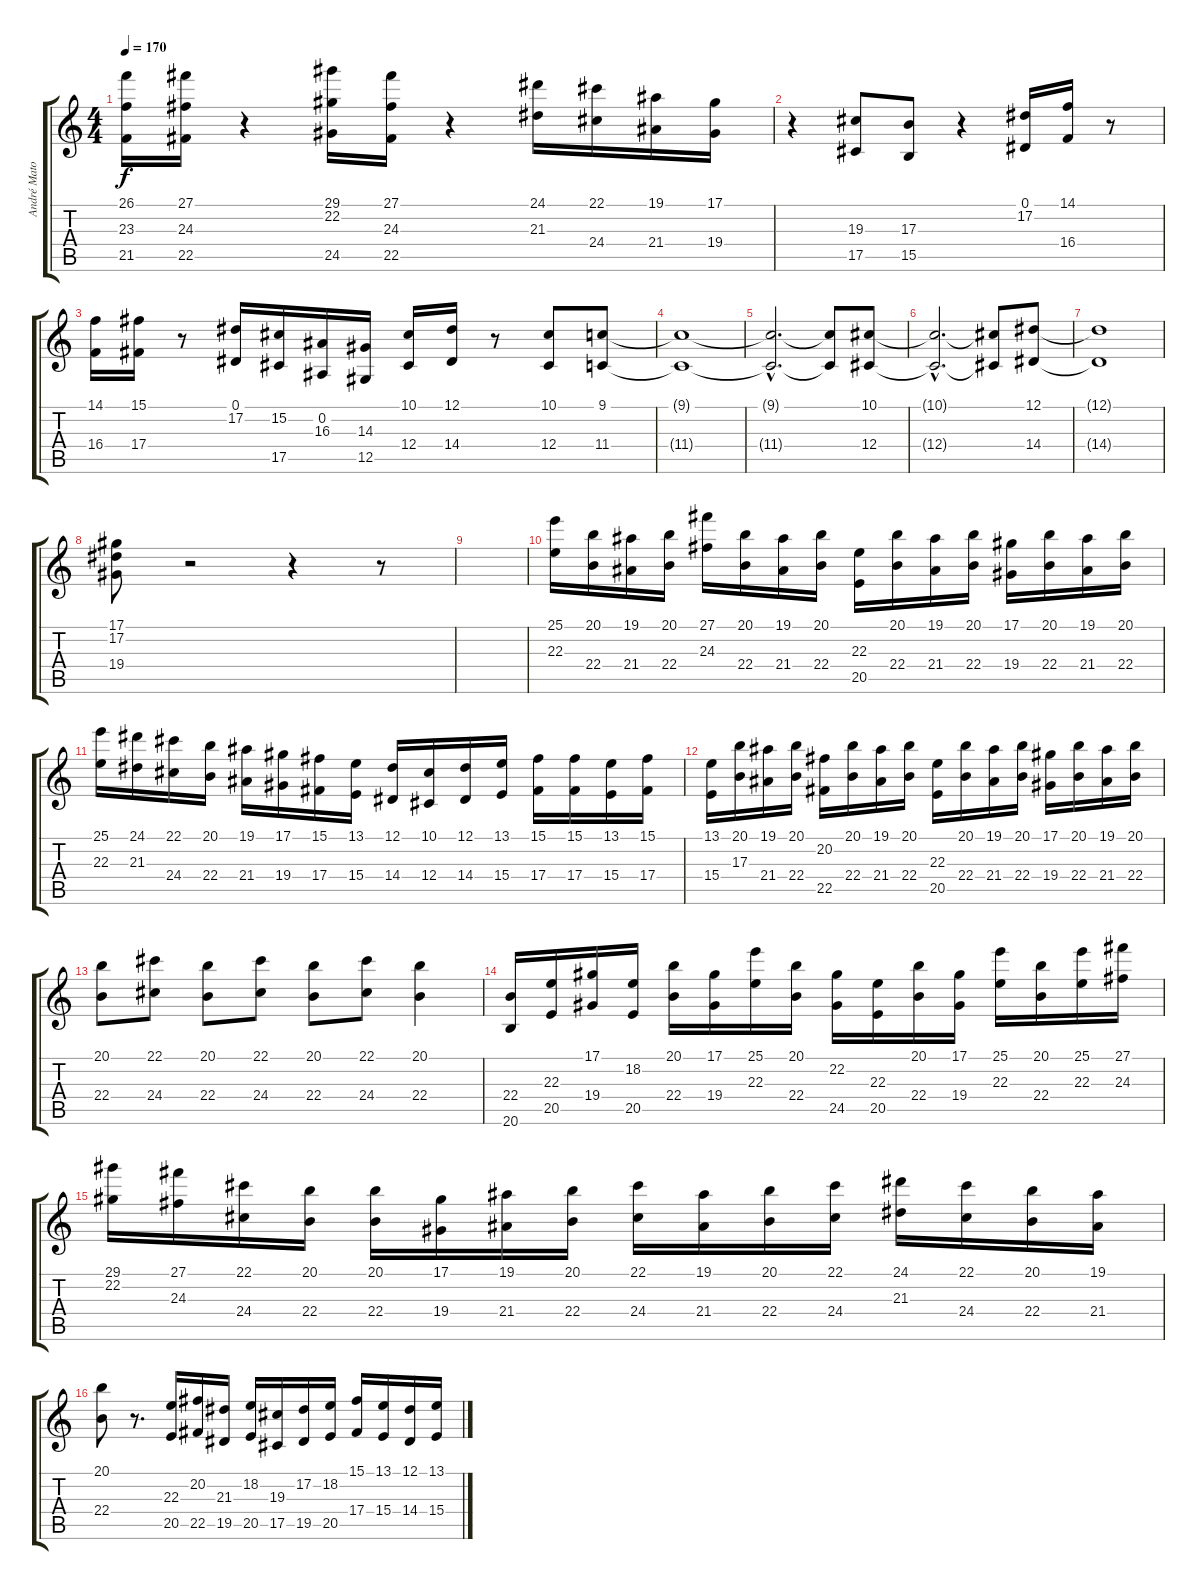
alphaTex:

\track ("André Matos (Teclado)" "André Mato") {instrument stringensemble1}
\staff {score tabs}
\tuning (Eb4 Bb3 Gb3 Db3 Ab2 Eb2) {hide}
\ts (4 4)
\tempo 170
\clef g2
\ks c
(26.1 23.3 21.5).16{dy f} (27.1 24.3 22.5).16 r.4 (29.1 22.2 24.5).16 (27.1 24.3 22.5).16 r.4 (24.1 21.3).16 (22.1 24.4).16 (19.1 21.4).16 (17.1 19.4).16 |
r.4 (19.3 17.5).8 (17.3 15.5).8 r.4 (0.1 17.2).16 (14.1 16.4).16 r.8 |
(14.1 16.4).16 (15.1 17.4).16 r.8 (0.1 17.2).16 (15.2 17.5).16 (0.2 16.3).16 (14.3 12.5).16 (10.1 12.4).16 (12.1 14.4).16 r.8 (10.1 12.4).8 (9.1 11.4).8 |
(9.1{t} 11.4{t}).1 |
(9.1{hac t} 11.4{hac t}).2{d} (9.1{t} 11.4{t}).8 (10.1 12.4).8 |
(10.1{hac t} 12.4{hac t}).2{d} (10.1{t} 12.4{t}).8 (12.1 14.4).8 |
(12.1{t} 14.4{t}).1 |
(17.1 17.2 19.4).8 r.2 r.4 r.8 |
|
(25.1 22.3).16 (20.1 22.4).16 (19.1 21.4).16 (20.1 22.4).16 (27.1 24.3).16 (20.1 22.4).16 (19.1 21.4).16 (20.1 22.4).16 (22.3 20.5).16 (20.1 22.4).16 (19.1 21.4).16 (20.1 22.4).16 (17.1 19.4).16 (20.1 22.4).16 (19.1 21.4).16 (20.1 22.4).16 |
(25.1 22.3).16 (24.1 21.3).16 (22.1 24.4).16 (20.1 22.4).16 (19.1 21.4).16 (17.1 19.4).16 (15.1 17.4).16 (13.1 15.4).16 (12.1 14.4).16 (10.1 12.4).16 (12.1 14.4).16 (13.1 15.4).16 (15.1 17.4).16 (15.1 17.4).16 (13.1 15.4).16 (15.1 17.4).16 |
(13.1 15.4).16 (20.1 17.3).16 (19.1 21.4).16 (20.1 22.4).16 (20.2 22.5).16 (20.1 22.4).16 (19.1 21.4).16 (20.1 22.4).16 (22.3 20.5).16 (20.1 22.4).16 (19.1 21.4).16 (20.1 22.4).16 (17.1 19.4).16 (20.1 22.4).16 (19.1 21.4).16 (20.1 22.4).16 |
(20.1 22.4).8 (22.1 24.4).8 (20.1 22.4).8 (22.1 24.4).8 (20.1 22.4).8 (22.1 24.4).8 (20.1 22.4).4 |
(22.4 20.6).16 (22.3 20.5).16 (17.1 19.4).16 (18.2 20.5).16 (20.1 22.4).16 (17.1 19.4).16 (25.1 22.3).16 (20.1 22.4).16 (22.2 24.5).16 (22.3 20.5).16 (20.1 22.4).16 (17.1 19.4).16 (25.1 22.3).16 (20.1 22.4).16 (25.1 22.3).16 (27.1 24.3).16 |
(29.1 22.2).16 (27.1 24.3).16 (22.1 24.4).16 (20.1 22.4).16 (20.1 22.4).16 (17.1 19.4).16 (19.1 21.4).16 (20.1 22.4).16 (22.1 24.4).16 (19.1 21.4).16 (20.1 22.4).16 (22.1 24.4).16 (24.1 21.3).16 (22.1 24.4).16 (20.1 22.4).16 (19.1 21.4).16 |
(20.1 22.4).8 r.8{d} (22.3 20.5).16 (20.2 22.5).16 (21.3 19.5).16 (18.2 20.5).16 (19.3 17.5).16 (17.2 19.5).16 (18.2 20.5).16 (15.1 17.4).16 (13.1 15.4).16 (12.1 14.4).16 (13.1 15.4).16
